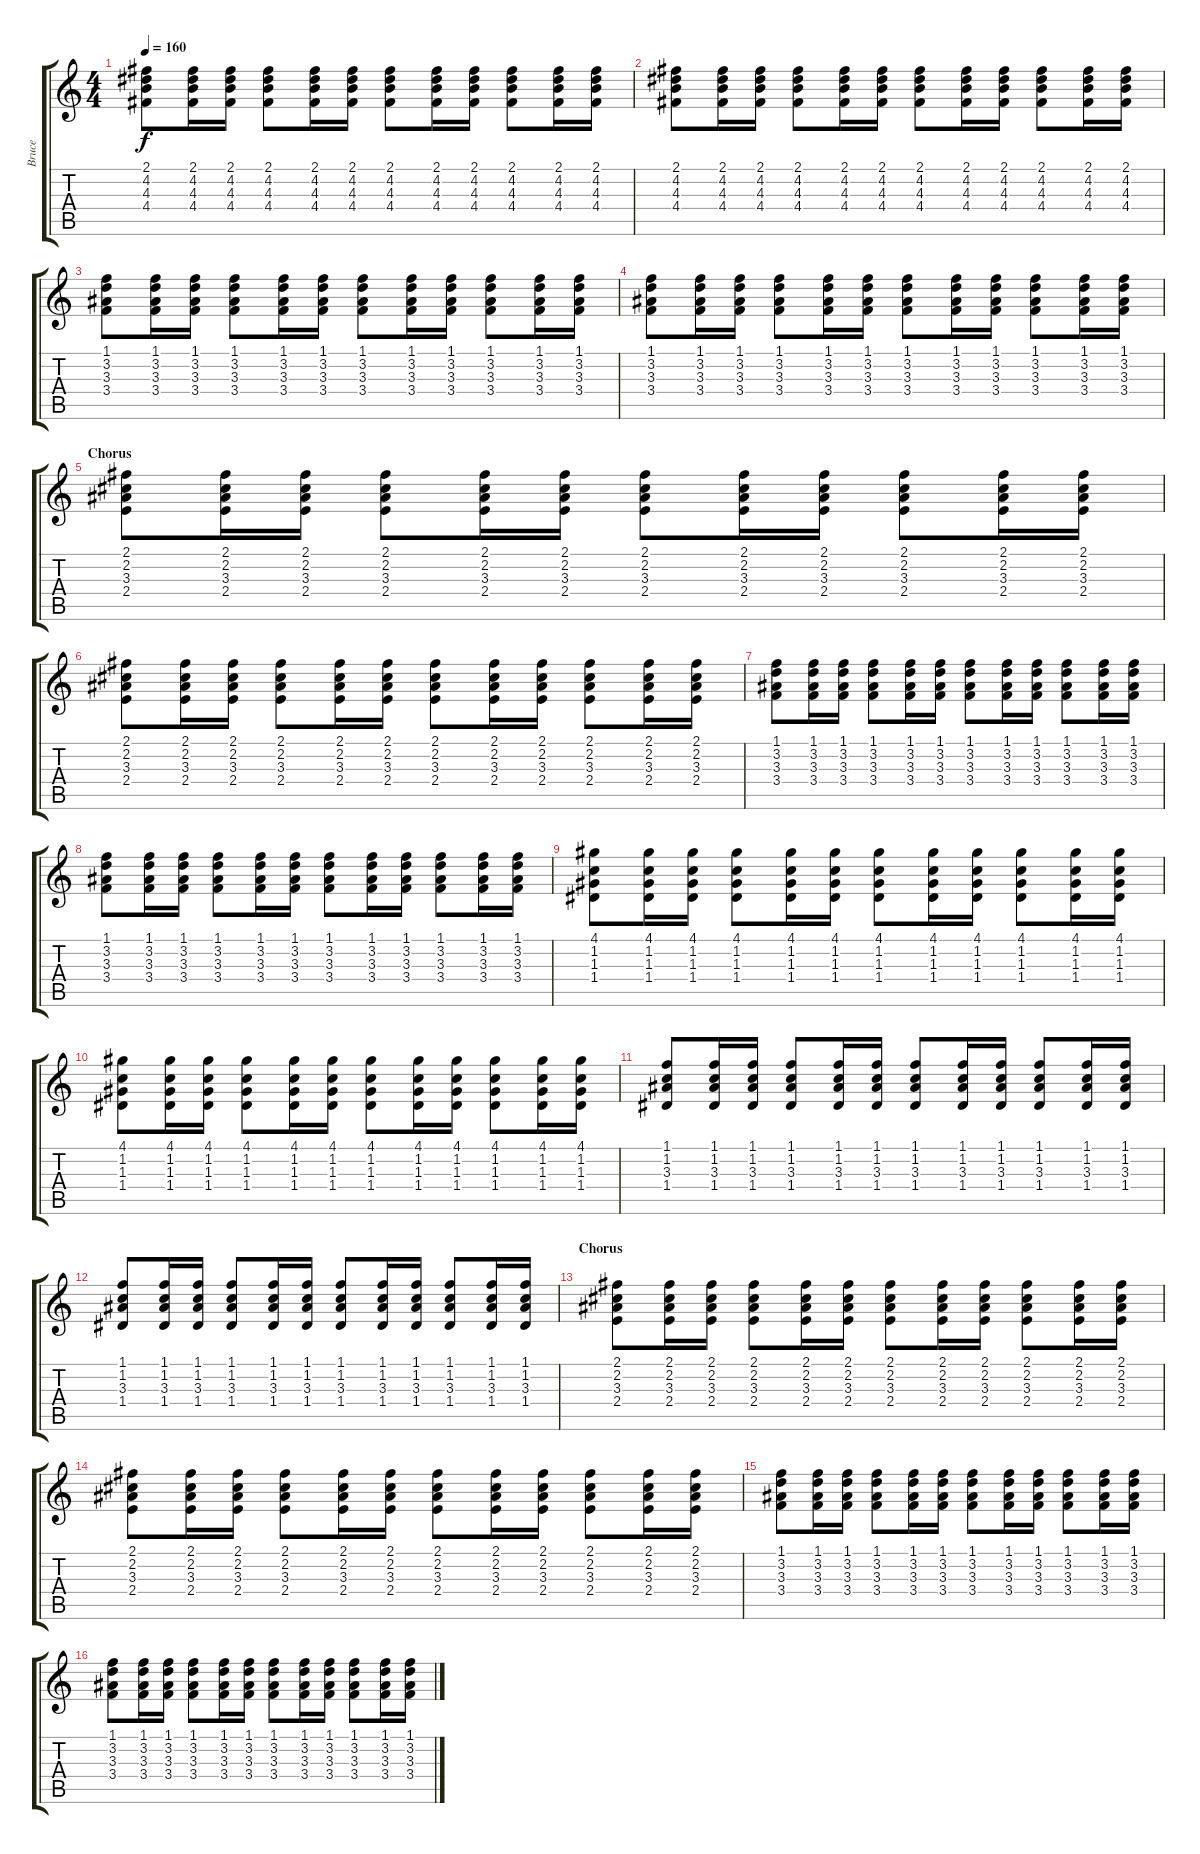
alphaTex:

\track ("Bruce" "Bruce") {instrument acousticguitarnylon}
\staff {score tabs}
\tuning (E4 B3 G3 D3 A2 E2) {hide}
\ts (4 4)
\tempo 160
\clef g2
\ks c
(2.1 4.2 4.3 4.4).8{dy f} (2.1 4.2 4.3 4.4).16 (2.1 4.2 4.3 4.4).16 (2.1 4.2 4.3 4.4).8 (2.1 4.2 4.3 4.4).16 (2.1 4.2 4.3 4.4).16 (2.1 4.2 4.3 4.4).8 (2.1 4.2 4.3 4.4).16 (2.1 4.2 4.3 4.4).16 (2.1 4.2 4.3 4.4).8 (2.1 4.2 4.3 4.4).16 (2.1 4.2 4.3 4.4).16 |
(2.1 4.2 4.3 4.4).8 (2.1 4.2 4.3 4.4).16 (2.1 4.2 4.3 4.4).16 (2.1 4.2 4.3 4.4).8 (2.1 4.2 4.3 4.4).16 (2.1 4.2 4.3 4.4).16 (2.1 4.2 4.3 4.4).8 (2.1 4.2 4.3 4.4).16 (2.1 4.2 4.3 4.4).16 (2.1 4.2 4.3 4.4).8 (2.1 4.2 4.3 4.4).16 (2.1 4.2 4.3 4.4).16 |
(1.1 3.2 3.3 3.4).8 (1.1 3.2 3.3 3.4).16 (1.1 3.2 3.3 3.4).16 (1.1 3.2 3.3 3.4).8 (1.1 3.2 3.3 3.4).16 (1.1 3.2 3.3 3.4).16 (1.1 3.2 3.3 3.4).8 (1.1 3.2 3.3 3.4).16 (1.1 3.2 3.3 3.4).16 (1.1 3.2 3.3 3.4).8 (1.1 3.2 3.3 3.4).16 (1.1 3.2 3.3 3.4).16 |
(1.1 3.2 3.3 3.4).8 (1.1 3.2 3.3 3.4).16 (1.1 3.2 3.3 3.4).16 (1.1 3.2 3.3 3.4).8 (1.1 3.2 3.3 3.4).16 (1.1 3.2 3.3 3.4).16 (1.1 3.2 3.3 3.4).8 (1.1 3.2 3.3 3.4).16 (1.1 3.2 3.3 3.4).16 (1.1 3.2 3.3 3.4).8 (1.1 3.2 3.3 3.4).16 (1.1 3.2 3.3 3.4).16 |
\section ("" "Chorus")
(2.1 2.2 3.3 2.4).8 (2.1 2.2 3.3 2.4).16 (2.1 2.2 3.3 2.4).16 (2.1 2.2 3.3 2.4).8 (2.1 2.2 3.3 2.4).16 (2.1 2.2 3.3 2.4).16 (2.1 2.2 3.3 2.4).8 (2.1 2.2 3.3 2.4).16 (2.1 2.2 3.3 2.4).16 (2.1 2.2 3.3 2.4).8 (2.1 2.2 3.3 2.4).16 (2.1 2.2 3.3 2.4).16 |
(2.1 2.2 3.3 2.4).8 (2.1 2.2 3.3 2.4).16 (2.1 2.2 3.3 2.4).16 (2.1 2.2 3.3 2.4).8 (2.1 2.2 3.3 2.4).16 (2.1 2.2 3.3 2.4).16 (2.1 2.2 3.3 2.4).8 (2.1 2.2 3.3 2.4).16 (2.1 2.2 3.3 2.4).16 (2.1 2.2 3.3 2.4).8 (2.1 2.2 3.3 2.4).16 (2.1 2.2 3.3 2.4).16 |
(1.1 3.2 3.3 3.4).8 (1.1 3.2 3.3 3.4).16 (1.1 3.2 3.3 3.4).16 (1.1 3.2 3.3 3.4).8 (1.1 3.2 3.3 3.4).16 (1.1 3.2 3.3 3.4).16 (1.1 3.2 3.3 3.4).8 (1.1 3.2 3.3 3.4).16 (1.1 3.2 3.3 3.4).16 (1.1 3.2 3.3 3.4).8 (1.1 3.2 3.3 3.4).16 (1.1 3.2 3.3 3.4).16 |
(1.1 3.2 3.3 3.4).8 (1.1 3.2 3.3 3.4).16 (1.1 3.2 3.3 3.4).16 (1.1 3.2 3.3 3.4).8 (1.1 3.2 3.3 3.4).16 (1.1 3.2 3.3 3.4).16 (1.1 3.2 3.3 3.4).8 (1.1 3.2 3.3 3.4).16 (1.1 3.2 3.3 3.4).16 (1.1 3.2 3.3 3.4).8 (1.1 3.2 3.3 3.4).16 (1.1 3.2 3.3 3.4).16 |
(4.1 1.2 1.3 1.4).8 (4.1 1.2 1.3 1.4).16 (4.1 1.2 1.3 1.4).16 (4.1 1.2 1.3 1.4).8 (4.1 1.2 1.3 1.4).16 (4.1 1.2 1.3 1.4).16 (4.1 1.2 1.3 1.4).8 (4.1 1.2 1.3 1.4).16 (4.1 1.2 1.3 1.4).16 (4.1 1.2 1.3 1.4).8 (4.1 1.2 1.3 1.4).16 (4.1 1.2 1.3 1.4).16 |
(4.1 1.2 1.3 1.4).8 (4.1 1.2 1.3 1.4).16 (4.1 1.2 1.3 1.4).16 (4.1 1.2 1.3 1.4).8 (4.1 1.2 1.3 1.4).16 (4.1 1.2 1.3 1.4).16 (4.1 1.2 1.3 1.4).8 (4.1 1.2 1.3 1.4).16 (4.1 1.2 1.3 1.4).16 (4.1 1.2 1.3 1.4).8 (4.1 1.2 1.3 1.4).16 (4.1 1.2 1.3 1.4).16 |
(1.1 1.2 3.3 1.4).8 (1.1 1.2 3.3 1.4).16 (1.1 1.2 3.3 1.4).16 (1.1 1.2 3.3 1.4).8 (1.1 1.2 3.3 1.4).16 (1.1 1.2 3.3 1.4).16 (1.1 1.2 3.3 1.4).8 (1.1 1.2 3.3 1.4).16 (1.1 1.2 3.3 1.4).16 (1.1 1.2 3.3 1.4).8 (1.1 1.2 3.3 1.4).16 (1.1 1.2 3.3 1.4).16 |
(1.1 1.2 3.3 1.4).8 (1.1 1.2 3.3 1.4).16 (1.1 1.2 3.3 1.4).16 (1.1 1.2 3.3 1.4).8 (1.1 1.2 3.3 1.4).16 (1.1 1.2 3.3 1.4).16 (1.1 1.2 3.3 1.4).8 (1.1 1.2 3.3 1.4).16 (1.1 1.2 3.3 1.4).16 (1.1 1.2 3.3 1.4).8 (1.1 1.2 3.3 1.4).16 (1.1 1.2 3.3 1.4).16 |
\section ("" "Chorus")
(2.1 2.2 3.3 2.4).8 (2.1 2.2 3.3 2.4).16 (2.1 2.2 3.3 2.4).16 (2.1 2.2 3.3 2.4).8 (2.1 2.2 3.3 2.4).16 (2.1 2.2 3.3 2.4).16 (2.1 2.2 3.3 2.4).8 (2.1 2.2 3.3 2.4).16 (2.1 2.2 3.3 2.4).16 (2.1 2.2 3.3 2.4).8 (2.1 2.2 3.3 2.4).16 (2.1 2.2 3.3 2.4).16 |
(2.1 2.2 3.3 2.4).8 (2.1 2.2 3.3 2.4).16 (2.1 2.2 3.3 2.4).16 (2.1 2.2 3.3 2.4).8 (2.1 2.2 3.3 2.4).16 (2.1 2.2 3.3 2.4).16 (2.1 2.2 3.3 2.4).8 (2.1 2.2 3.3 2.4).16 (2.1 2.2 3.3 2.4).16 (2.1 2.2 3.3 2.4).8 (2.1 2.2 3.3 2.4).16 (2.1 2.2 3.3 2.4).16 |
(1.1 3.2 3.3 3.4).8 (1.1 3.2 3.3 3.4).16 (1.1 3.2 3.3 3.4).16 (1.1 3.2 3.3 3.4).8 (1.1 3.2 3.3 3.4).16 (1.1 3.2 3.3 3.4).16 (1.1 3.2 3.3 3.4).8 (1.1 3.2 3.3 3.4).16 (1.1 3.2 3.3 3.4).16 (1.1 3.2 3.3 3.4).8 (1.1 3.2 3.3 3.4).16 (1.1 3.2 3.3 3.4).16 |
(1.1 3.2 3.3 3.4).8 (1.1 3.2 3.3 3.4).16 (1.1 3.2 3.3 3.4).16 (1.1 3.2 3.3 3.4).8 (1.1 3.2 3.3 3.4).16 (1.1 3.2 3.3 3.4).16 (1.1 3.2 3.3 3.4).8 (1.1 3.2 3.3 3.4).16 (1.1 3.2 3.3 3.4).16 (1.1 3.2 3.3 3.4).8 (1.1 3.2 3.3 3.4).16 (1.1 3.2 3.3 3.4).16
